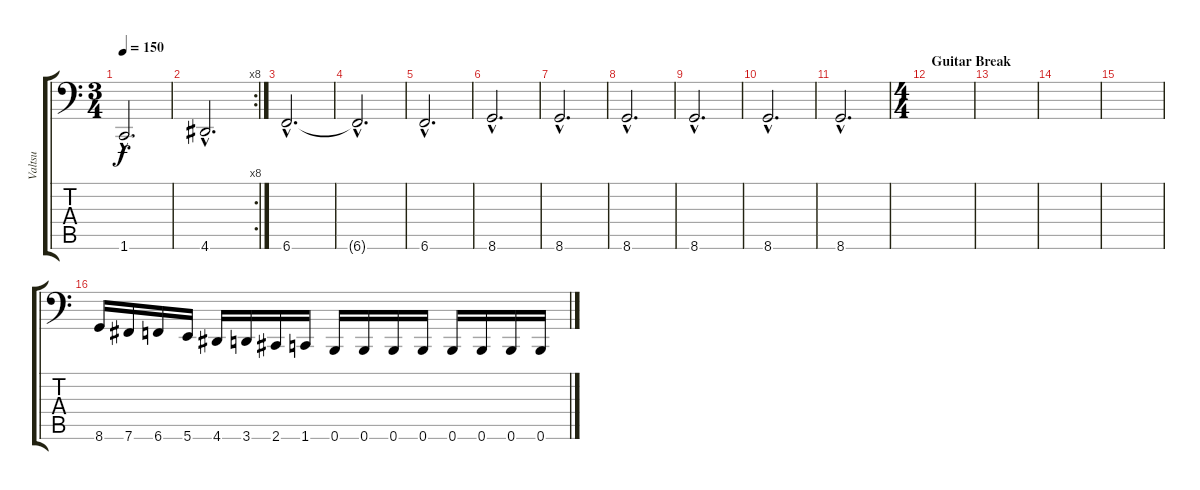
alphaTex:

\track ("Valtsu" "Valtsu") {instrument slapbass2}
\staff {score tabs}
\tuning (C3 G2 D2 A1 E1 B0) {hide}
\ts (3 4)
\tempo 150
\clef f4
\ks c
1.6{hac}.2{d dy f} |
\rc 8
4.6{hac}.2{d} |
6.6{hac}.2{d} |
6.6{hac t}.2{d} |
6.6{hac}.2{d} |
8.6{hac}.2{d} |
8.6{hac}.2{d} |
8.6{hac}.2{d} |
8.6{hac}.2{d} |
8.6{hac}.2{d} |
8.6{hac}.2{d} |
\ts (4 4)
\section ("" "Guitar Break")
|
|
|
|
8.6.16 7.6.16 6.6.16 5.6.16 4.6.16 3.6.16 2.6.16 1.6.16 0.6.16 0.6.16 0.6.16 0.6.16 0.6.16 0.6.16 0.6.16 0.6.16
